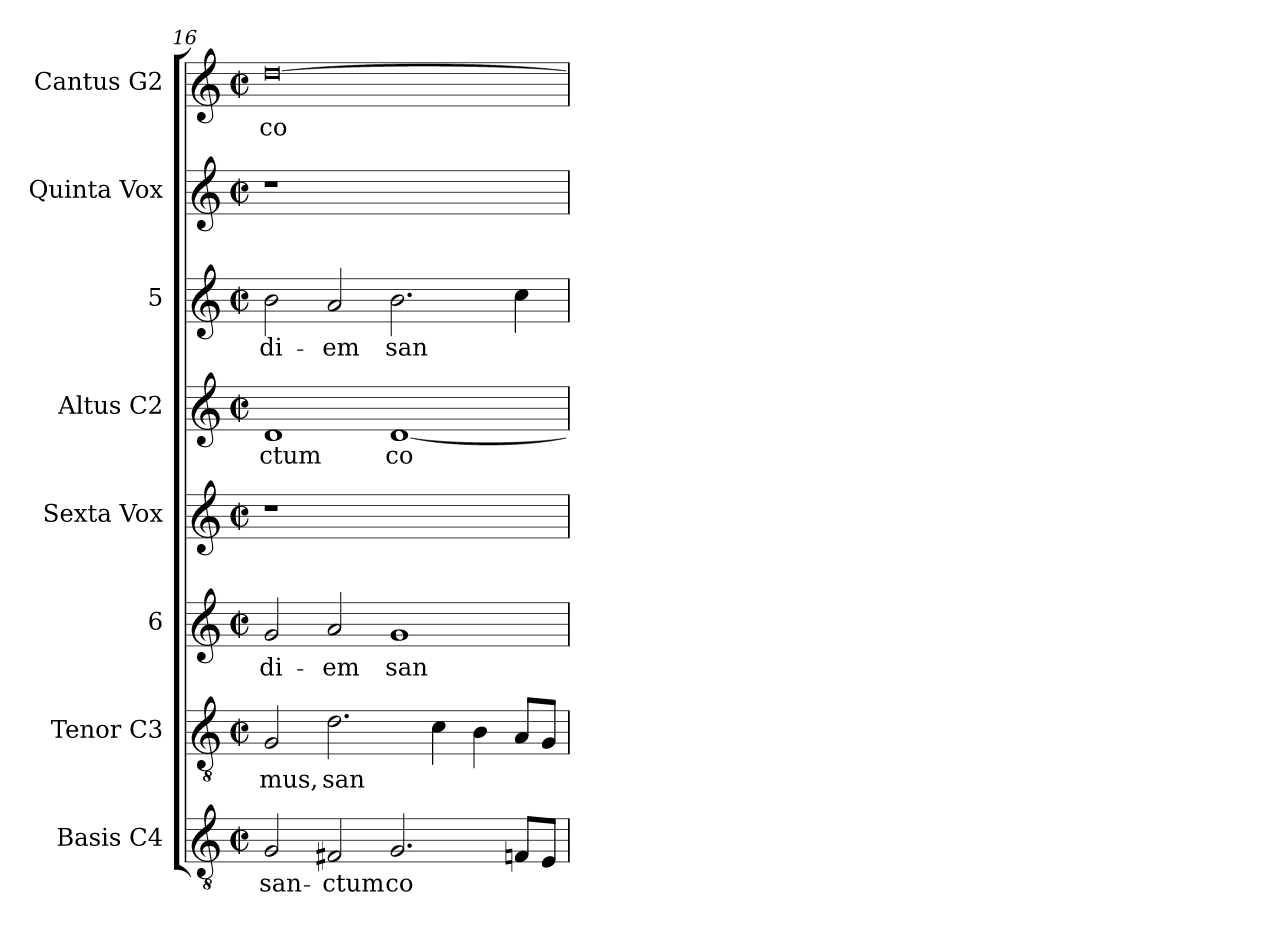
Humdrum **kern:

**kern	**text	**kern	**text	**kern	**text	**kern	**kern	**text	**kern	**text	**kern	**kern	**text
*part8	*part8	*part7	*part7	*part6	*part6	*part5	*part4	*part4	*part3	*part3	*part2	*part1	*part1
*staff8	*staff8	*staff7	*staff7	*staff6	*staff6	*staff5	*staff4	*staff4	*staff3	*staff3	*staff2	*staff1	*staff1
*I"Basis  C4	*	*I"Tenor  C3	*	*I"6	*	*I"Sexta  Vox	*I"Altus  C2	*	*I"5	*	*I"Quinta  Vox	*I"Cantus  G2	*
*I'B	*	*I'T	*	*	*	*	*I'A	*	*	*	*	*I'C	*
!!LO:PB:g=z
*clefGv2	*	*clefGv2	*	*clefG2	*	*clefG2	*clefG2	*	*clefG2	*	*clefG2	*clefG2	*
*k[]	*	*k[]	*	*k[]	*	*k[]	*k[]	*	*k[]	*	*k[]	*k[]	*
*C:	*	*C:	*	*C:	*	*C:	*C:	*	*C:	*	*C:	*C:	*
*M2/2	*	*M2/2	*	*M2/2	*	*M2/2	*M2/2	*	*M2/2	*	*M2/2	*M2/2	*
*met(c|)	*	*met(c|)	*	*met(c|)	*	*met(c|)	*met(c|)	*	*met(c|)	*	*met(c|)	*met(c|)	*
=16	=16	=16	=16	=16	=16	=16	=16	=16	=16	=16	=16	=16	=16
!	!LO:LY:b:cj	!	!LO:LY:b:cj	!	!LO:LY:b:cj	!	!	!LO:LY:b:cj	!	!LO:LY:b:cj	!	!	!LO:LY:b:cj
2G/	san-	2G/	-mus,	2g/	di-	1r	1d	-ctum	2b\	di-	1r	[>0dd	co-
!	!LO:LY:b:cj	!	!LO:LY:b:cj	!	!LO:LY:b:cj	!	!	!	!	!LO:LY:b:cj	!	!	!
2F#X/	-ctum	2.d\	san-	2a/	-em	.	.	.	2a/	-em	.	.	.
!	!LO:LY:b:cj	!	!	!	!LO:LY:b:cj	!	!	!LO:LY:b:cj	!	!LO:LY:b:cj	!	!	!
2.G/	co-	.	.	1g	san-	1ryy	[<1d	co-	2.b\	san-	1ryy	.	.
!	!	!	!LO:LY:b:cj	!	!	!	!	!	!	!	!	!	!
.	.	4c\	--	.	.	.	.	.	.	.	.	.	.
!	!	!	!LO:LY:b:cj	!	!	!	!	!	!	!	!	!	!
.	.	4B\	--	.	.	.	.	.	.	.	.	.	.
!	!LO:LY:b:cj	!	!LO:LY:b:cj	!	!	!	!	!	!	!LO:LY:b:cj	!	!	!
8Fn/L	--	8A/L	--	.	.	.	.	.	4cc\	--	.	.	.
!	!LO:LY:b:cj	!	!LO:LY:b:cj	!	!	!	!	!	!	!	!	!	!
8E/J	--	8G/J	--	.	.	.	.	.	.	.	.	.	.
=	=	=	=	=	=	=	=	=	=	=	=	=	=
*-	*-	*-	*-	*-	*-	*-	*-	*-	*-	*-	*-	*-	*-
